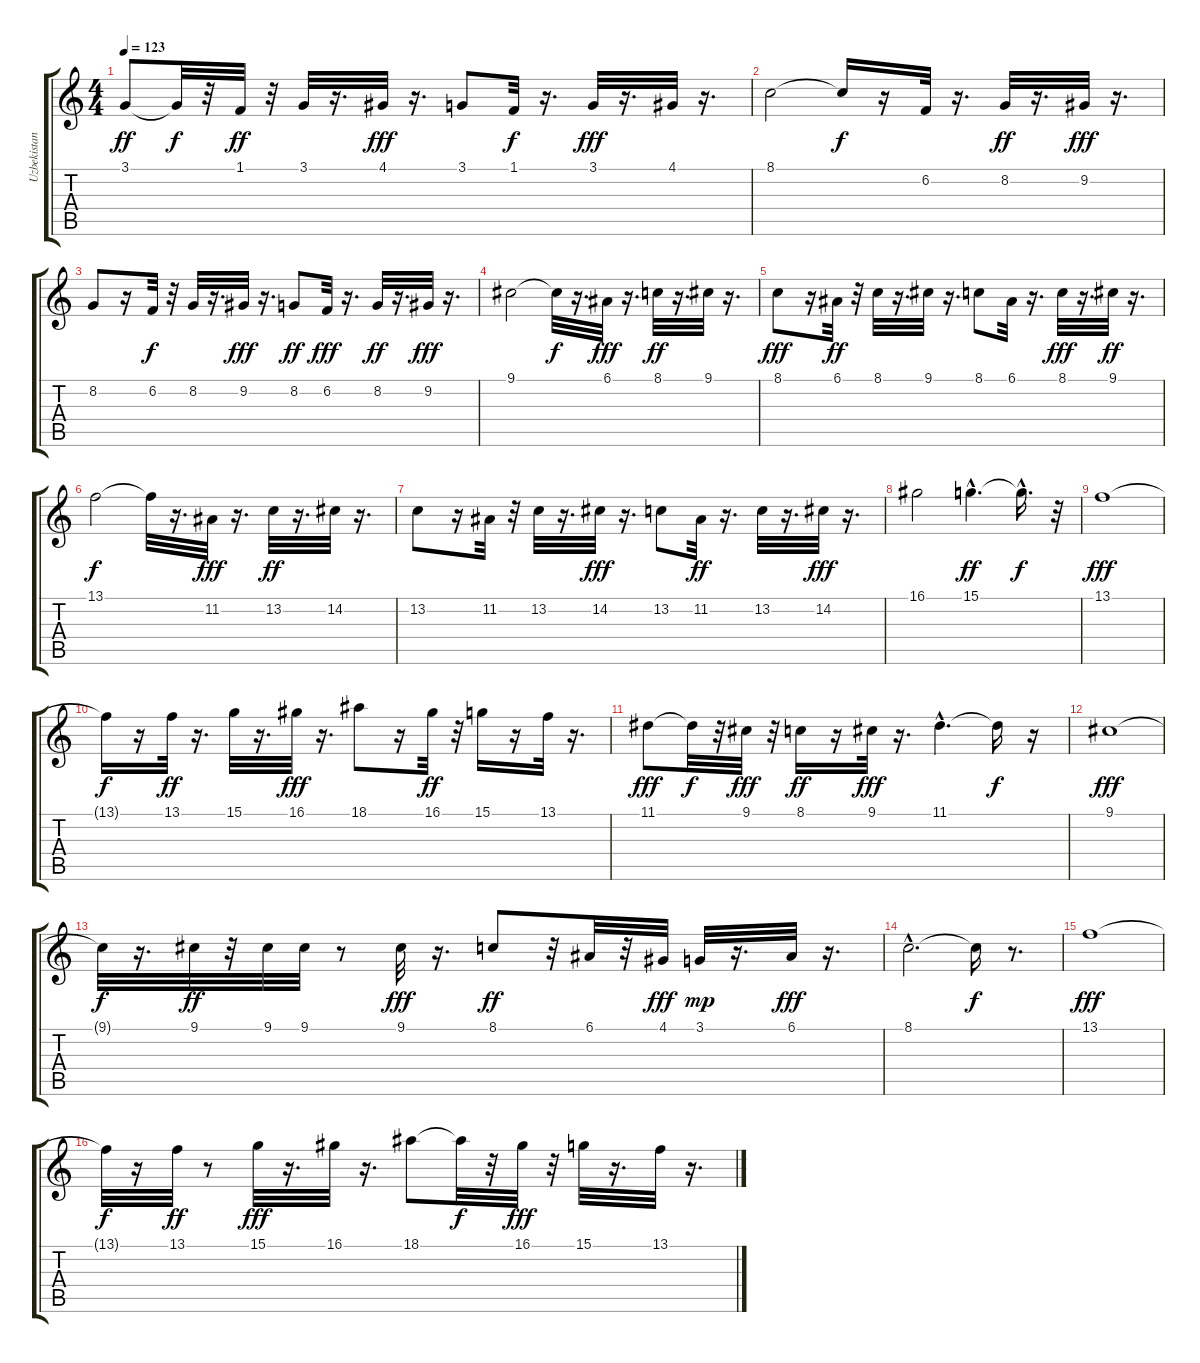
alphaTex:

\track ("Uzbekistan 2000" "Uzbekistan") {instrument gunshot}
\staff {score tabs}
\tuning (E4 B3 G3 D3 A2 E2) {hide}
\ts (4 4)
\tempo 123
\clef g2
\ks c
3.1.8{dy ff} 3.1{t}.32{dy f} r.32 1.1.32{dy ff} r.32 3.1.32 r.16{d} 4.1.32{dy fff} r.16{d} 3.1.8 1.1.32{dy f} r.16{d} 3.1.32{dy fff} r.16{d} 4.1.32 r.16{d} |
8.1.2 8.1{t}.16{dy f} r.16 6.2.32 r.16{d} 8.2.32{dy ff} r.16{d} 9.2.32{dy fff} r.16{d} |
8.2.8 r.16 6.2.32{dy f} r.32 8.2.32 r.16{d} 9.2.32{dy fff} r.16{d} 8.2.8{dy ff} 6.2.32{dy fff} r.16{d} 8.2.32{dy ff} r.16{d} 9.2.32{dy fff} r.16{d} |
9.1.2 9.1{t}.32{dy f} r.16{d} 6.1.32{dy fff} r.16{d} 8.1.32{dy ff} r.16{d} 9.1.32 r.16{d} |
8.1.8{dy fff} r.16 6.1.32{dy ff} r.32 8.1.32 r.16{d} 9.1.32 r.16{d} 8.1.8 6.1.32 r.16{d} 8.1.32{dy fff} r.16{d} 9.1.32{dy ff} r.16{d} |
13.1.2{dy f} 13.1{t}.32 r.16{d} 11.2.32{dy fff} r.16{d} 13.2.32{dy ff} r.16{d} 14.2.32 r.16{d} |
13.2.8 r.16 11.2.32 r.32 13.2.32 r.16{d} 14.2.32{dy fff} r.16{d} 13.2.8 11.2.32{dy ff} r.16{d} 13.2.32 r.16{d} 14.2.32{dy fff} r.16{d} |
16.1.2 15.1{hac}.4{d dy ff} 15.1{hac t}.16{d dy f} r.32 |
13.1.1{dy fff} |
13.1{t}.16{dy f} r.16 13.1.32{dy ff} r.16{d} 15.1.32 r.16{d} 16.1.32{dy fff} r.16{d} 18.1.8 r.16 16.1.32{dy ff} r.32 15.1.16 r.16 13.1.32 r.16{d} |
11.1.8{dy fff} 11.1{t}.32{dy f} r.32 9.1.32{dy fff} r.32 8.1.16{dy ff} r.16 9.1.32{dy fff} r.16{d} 11.1{hac}.4{d} 11.1{t}.16{dy f} r.16 |
9.1.1{dy fff} |
9.1{t}.32{dy f} r.16{d} 9.1.32{dy ff} r.32 9.1.32 9.1.32 r.8 9.1.32{dy fff} r.16{d} 8.1.8{dy ff} r.32 6.1.32 r.32 4.1.32{dy fff} 3.1.32{dy mp} r.16{d} 6.1.32{dy fff} r.16{d} |
8.1{hac}.2{d} 8.1{t}.16{dy f} r.8{d} |
13.1.1{dy fff} |
13.1{t}.32{dy f} r.16 13.1.32{dy ff} r.8 15.1.32{dy fff} r.16{d} 16.1.32 r.16{d} 18.1.8 18.1{t}.32{dy f} r.32 16.1.32{dy fff} r.32 15.1.32 r.16{d} 13.1.32 r.16{d}
